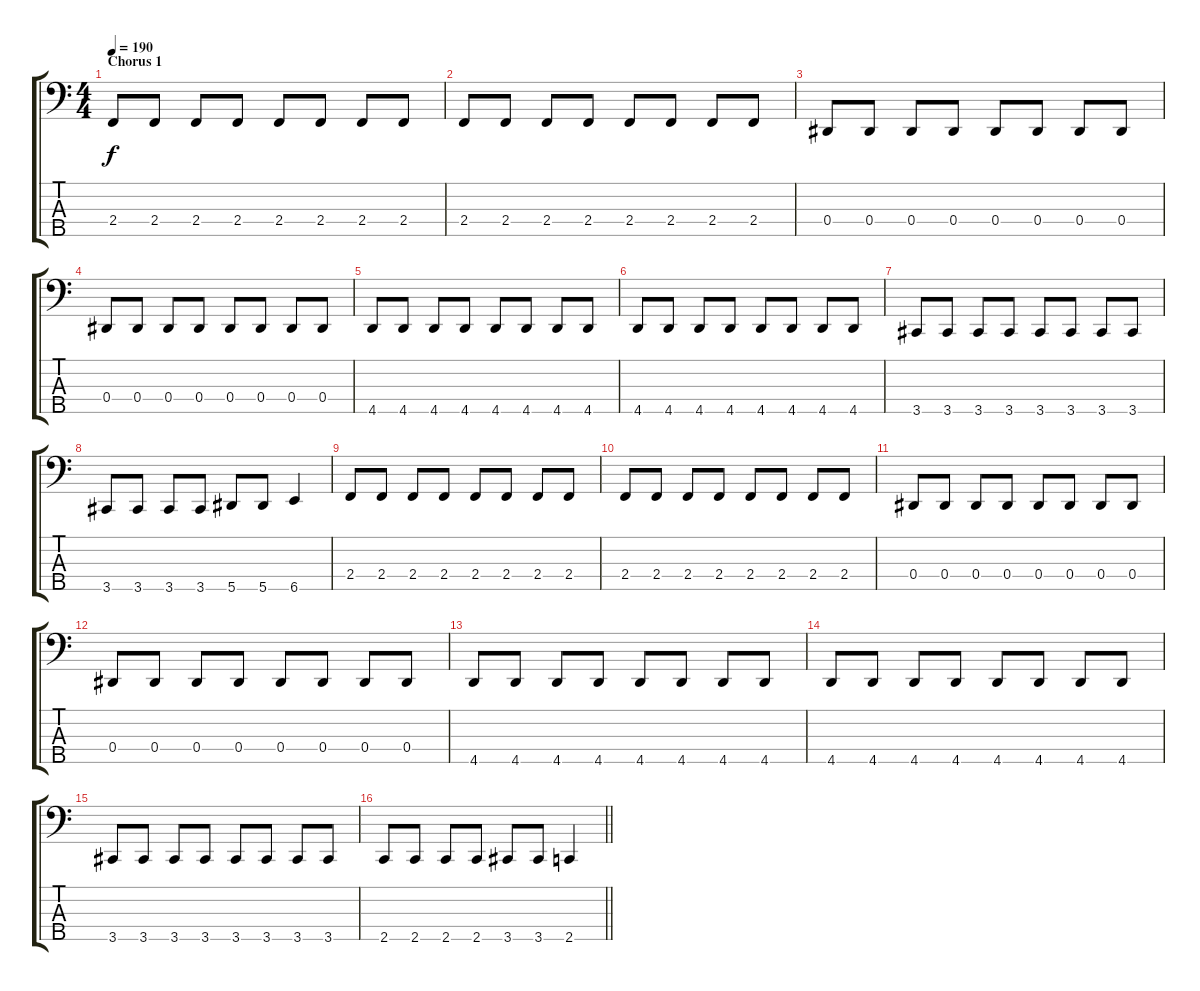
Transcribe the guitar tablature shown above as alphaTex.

\track "" {instrument electricbasspick}
\staff {score tabs}
\tuning (Gb2 Db2 Ab1 Eb1 Bb0) {hide}
\ts (4 4)
\section ("" "Chorus 1")
\tempo 190
\clef f4
\ks c
2.4.8{dy f} 2.4.8 2.4.8 2.4.8 2.4.8 2.4.8 2.4.8 2.4.8 |
2.4.8 2.4.8 2.4.8 2.4.8 2.4.8 2.4.8 2.4.8 2.4.8 |
0.4.8 0.4.8 0.4.8 0.4.8 0.4.8 0.4.8 0.4.8 0.4.8 |
0.4.8 0.4.8 0.4.8 0.4.8 0.4.8 0.4.8 0.4.8 0.4.8 |
4.5.8 4.5.8 4.5.8 4.5.8 4.5.8 4.5.8 4.5.8 4.5.8 |
4.5.8 4.5.8 4.5.8 4.5.8 4.5.8 4.5.8 4.5.8 4.5.8 |
3.5.8 3.5.8 3.5.8 3.5.8 3.5.8 3.5.8 3.5.8 3.5.8 |
3.5.8 3.5.8 3.5.8 3.5.8 5.5.8 5.5.8 6.5.4 |
2.4.8 2.4.8 2.4.8 2.4.8 2.4.8 2.4.8 2.4.8 2.4.8 |
2.4.8 2.4.8 2.4.8 2.4.8 2.4.8 2.4.8 2.4.8 2.4.8 |
0.4.8 0.4.8 0.4.8 0.4.8 0.4.8 0.4.8 0.4.8 0.4.8 |
0.4.8 0.4.8 0.4.8 0.4.8 0.4.8 0.4.8 0.4.8 0.4.8 |
4.5.8 4.5.8 4.5.8 4.5.8 4.5.8 4.5.8 4.5.8 4.5.8 |
4.5.8 4.5.8 4.5.8 4.5.8 4.5.8 4.5.8 4.5.8 4.5.8 |
3.5.8 3.5.8 3.5.8 3.5.8 3.5.8 3.5.8 3.5.8 3.5.8 |
\barLineRight lightlight
2.5.8 2.5.8 2.5.8 2.5.8 3.5.8 3.5.8 2.5.4
